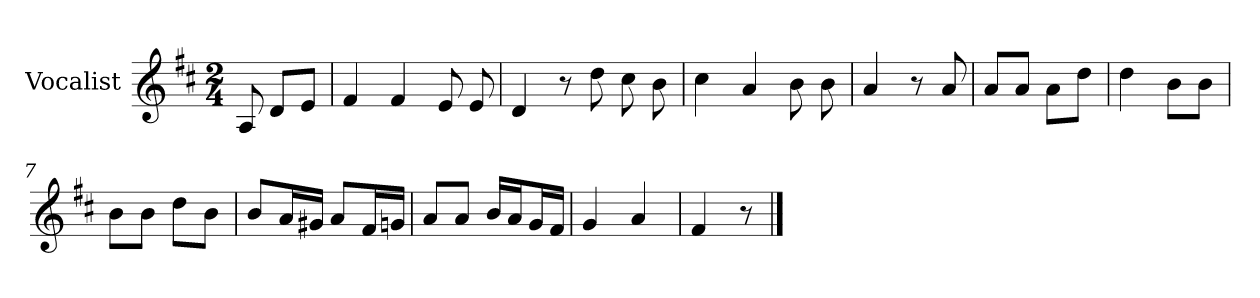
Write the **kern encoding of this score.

**kern
*part1
*staff1
*I"Vocalist
*k[f#c#]
*D:
*M2/4
=
8A
8dL
8eJ
=1
4f#
4f#
8e
8e
=2
4d
8r
8dd
8cc#
8b
=3
4cc#
4a
8b
8b
=4
4a
8r
8a
=5
8aL
8aJ
8aL
8ddJ
=6
4dd
8bL
8bJ
=7
8bL
8bJ
8ddL
8bJ
=8
8bL
16aL
16g#XJJ
8aL
16f#L
16gnJJ
=9
8aL
8aJ
16bLL
16aJ
16gL
16f#JJ
=10
4g
4a
=11
4f#
8r
==
*-
